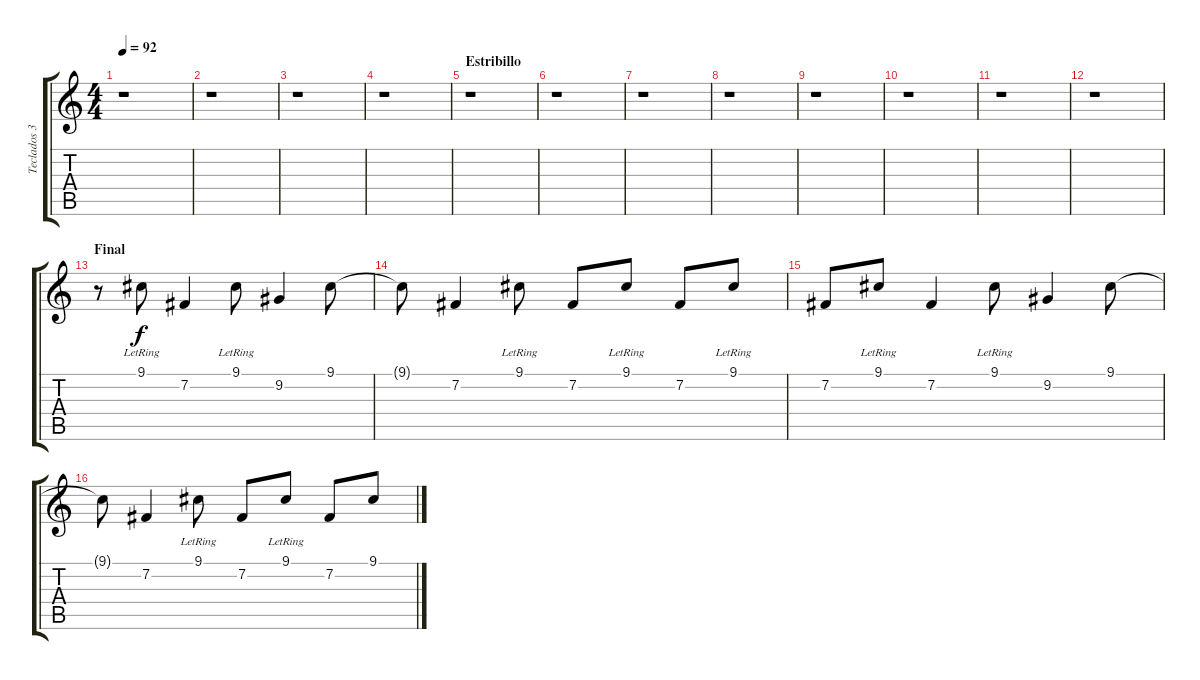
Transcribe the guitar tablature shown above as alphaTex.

\track ("Teclados 3" "Teclados 3") {instrument lead2sawtooth}
\staff {score tabs}
\tuning (E4 B3 G3 D3 A2 E2) {hide}
\ts (4 4)
\tempo 92
\clef g2
\ks c
r.1{dy f} |
r.1 |
r.1 |
r.1 |
\section ("" "Estribillo")
r.1 |
r.1 |
r.1 |
r.1 |
r.1 |
r.1 |
r.1 |
r.1 |
\section ("" "Final")
r.8{volume 6} 9.1{lr}.8 7.2.4 9.1{lr}.8 9.2.4 9.1.8 |
9.1{t}.8 7.2.4 9.1{lr}.8 7.2.8 9.1{lr}.8 7.2.8 9.1{lr}.8 |
7.2.8 9.1{lr}.8 7.2.4 9.1{lr}.8 9.2.4 9.1.8 |
9.1{t}.8 7.2.4 9.1{lr}.8 7.2.8 9.1{lr}.8 7.2.8 9.1.8
